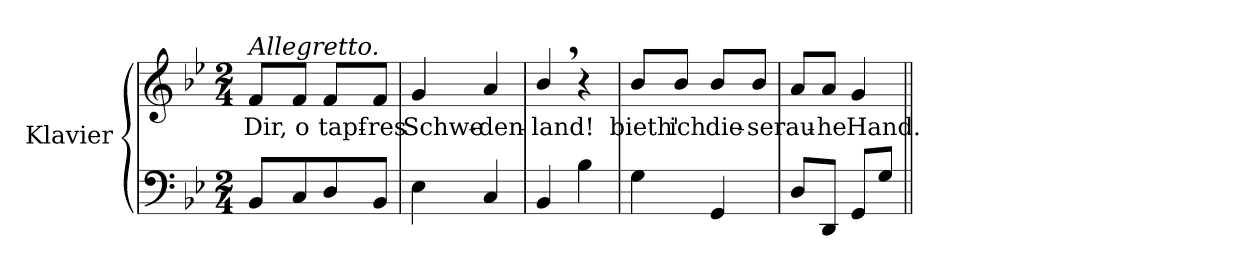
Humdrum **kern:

**kern	**kern	**text
*part1	*part1	*part1
*staff2	*staff1	*staff1
*I"Klavier	*	*
*I'Klav.	*	*
*clefF4	*clefG2	*
*k[b-e-]	*k[b-e-]	*
*M2/4	*M2/4	*
=1	=1	=1
!	!LO:TX:a:i:t=Allegretto.	!
!	!	!LO:LY:b
8BB-/L	8f/L	Dir,
!	!	!LO:LY:b
8C/	8f/J	o
!	!	!LO:LY:b
8D/	8f/L	tapf-
!	!	!LO:LY:b
8BB-/J	8f/J	-res
=2	=2	=2
!	!	!LO:LY:b
4E-\	4g/	Schwe-
!	!	!LO:LY:b
4C/	4a/	-den-
=3	=3	=3
!	!	!LO:LY:b
4BB-/	4b-,/	-land!
4B-\	4r	.
!!LO:LB:g=z
=4	=4	=4
!	!	!LO:LY:b
4G\	8b-/L	bieth'
!	!	!LO:LY:b
.	8b-/J	ich
!	!	!LO:LY:b
4GG/	8b-/L	die-
!	!	!LO:LY:b
.	8b-/J	-se
=5	=5	=5
!	!	!LO:LY:b
8D/L	8a/L	rau-
!	!	!LO:LY:b
8DD/J	8a/J	-he
!	!	!LO:LY:b
8GG/L	4g/	Hand.
8G\J	.	.
=||	=||	=||
*-	*-	*-
